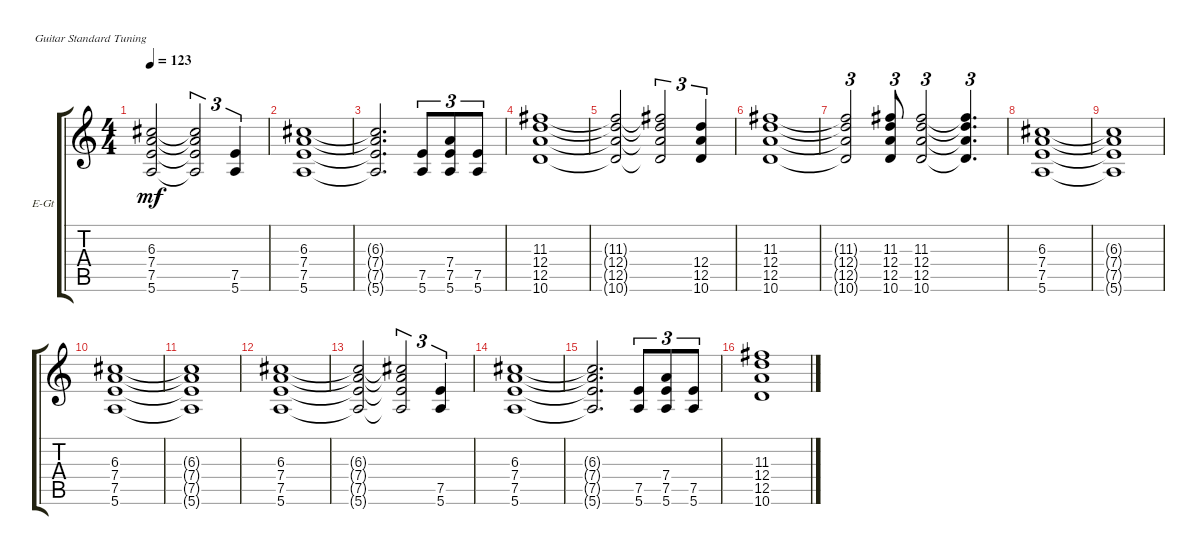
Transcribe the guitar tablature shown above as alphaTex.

\defaultSystemsLayout 4
\bracketExtendMode groupsimilarinstruments
\firstSystemTrackNameOrientation horizontal
\otherSystemsTrackNameOrientation horizontal
\track ("Electric Guitar 1" "E-Gt") {multiBarRest instrument overdrivenguitar}
\staff {score tabs}
\tuning (E4 B3 G3 D3 A2 E2)
\ts (4 4)
\tempo 123
\clef g2
\ks c
(6.3{t} 7.4{t} 7.5{t} 5.6{t}).2{dy mf} (5.6{t} 7.5{t} 7.4{t} 6.3{t}).2{tu (3 2)} (5.6 7.5).4{tu (3 2)} |
(5.6 7.5 7.4 6.3).1 |
(6.3{t} 7.4{t} 7.5{t} 5.6{t}).2{d} (5.6 7.5).8{tu (3 2)} (5.6 7.5 7.4).8{tu (3 2)} (5.6 7.5).8{tu (3 2)} |
(10.6 12.5 12.4 11.3).1 |
(11.3{t} 12.4{t} 12.5{t} 10.6{t}).2 (10.6{t} 12.5{t} 12.4{t} 11.3{t}).2{tu (3 2)} (10.6 12.5 12.4).4{tu (3 2)} |
(10.6 12.5 12.4 11.3).1 |
(12.5{t} 10.6{t} 11.3{t} 12.4{t}).2{tu (3 2)} (10.6 12.5 12.4 11.3).8{tu (3 2)} (11.3 12.4 12.5 10.6).2{tu (3 2)} (10.6{t} 12.5{t} 12.4{t} 11.3{t}).4{d tu (3 2)} |
(5.6 7.5 7.4 6.3).1 |
(6.3{t} 7.4{t} 7.5{t} 5.6{t}).1 |
(5.6 7.5 7.4 6.3).1 |
(5.6{t} 7.5{t} 7.4{t} 6.3{t}).1 |
(5.6 7.5 7.4 6.3).1 |
(6.3{t} 7.4{t} 7.5{t} 5.6{t}).2 (5.6{t} 7.5{t} 7.4{t} 6.3{t}).2{tu (3 2)} (5.6 7.5).4{tu (3 2)} |
(5.6 7.5 7.4 6.3).1 |
(6.3{t} 7.4{t} 7.5{t} 5.6{t}).2{d} (5.6 7.5).8{tu (3 2)} (5.6 7.5 7.4).8{tu (3 2)} (5.6 7.5).8{tu (3 2)} |
(10.6 12.5 12.4 11.3).1
